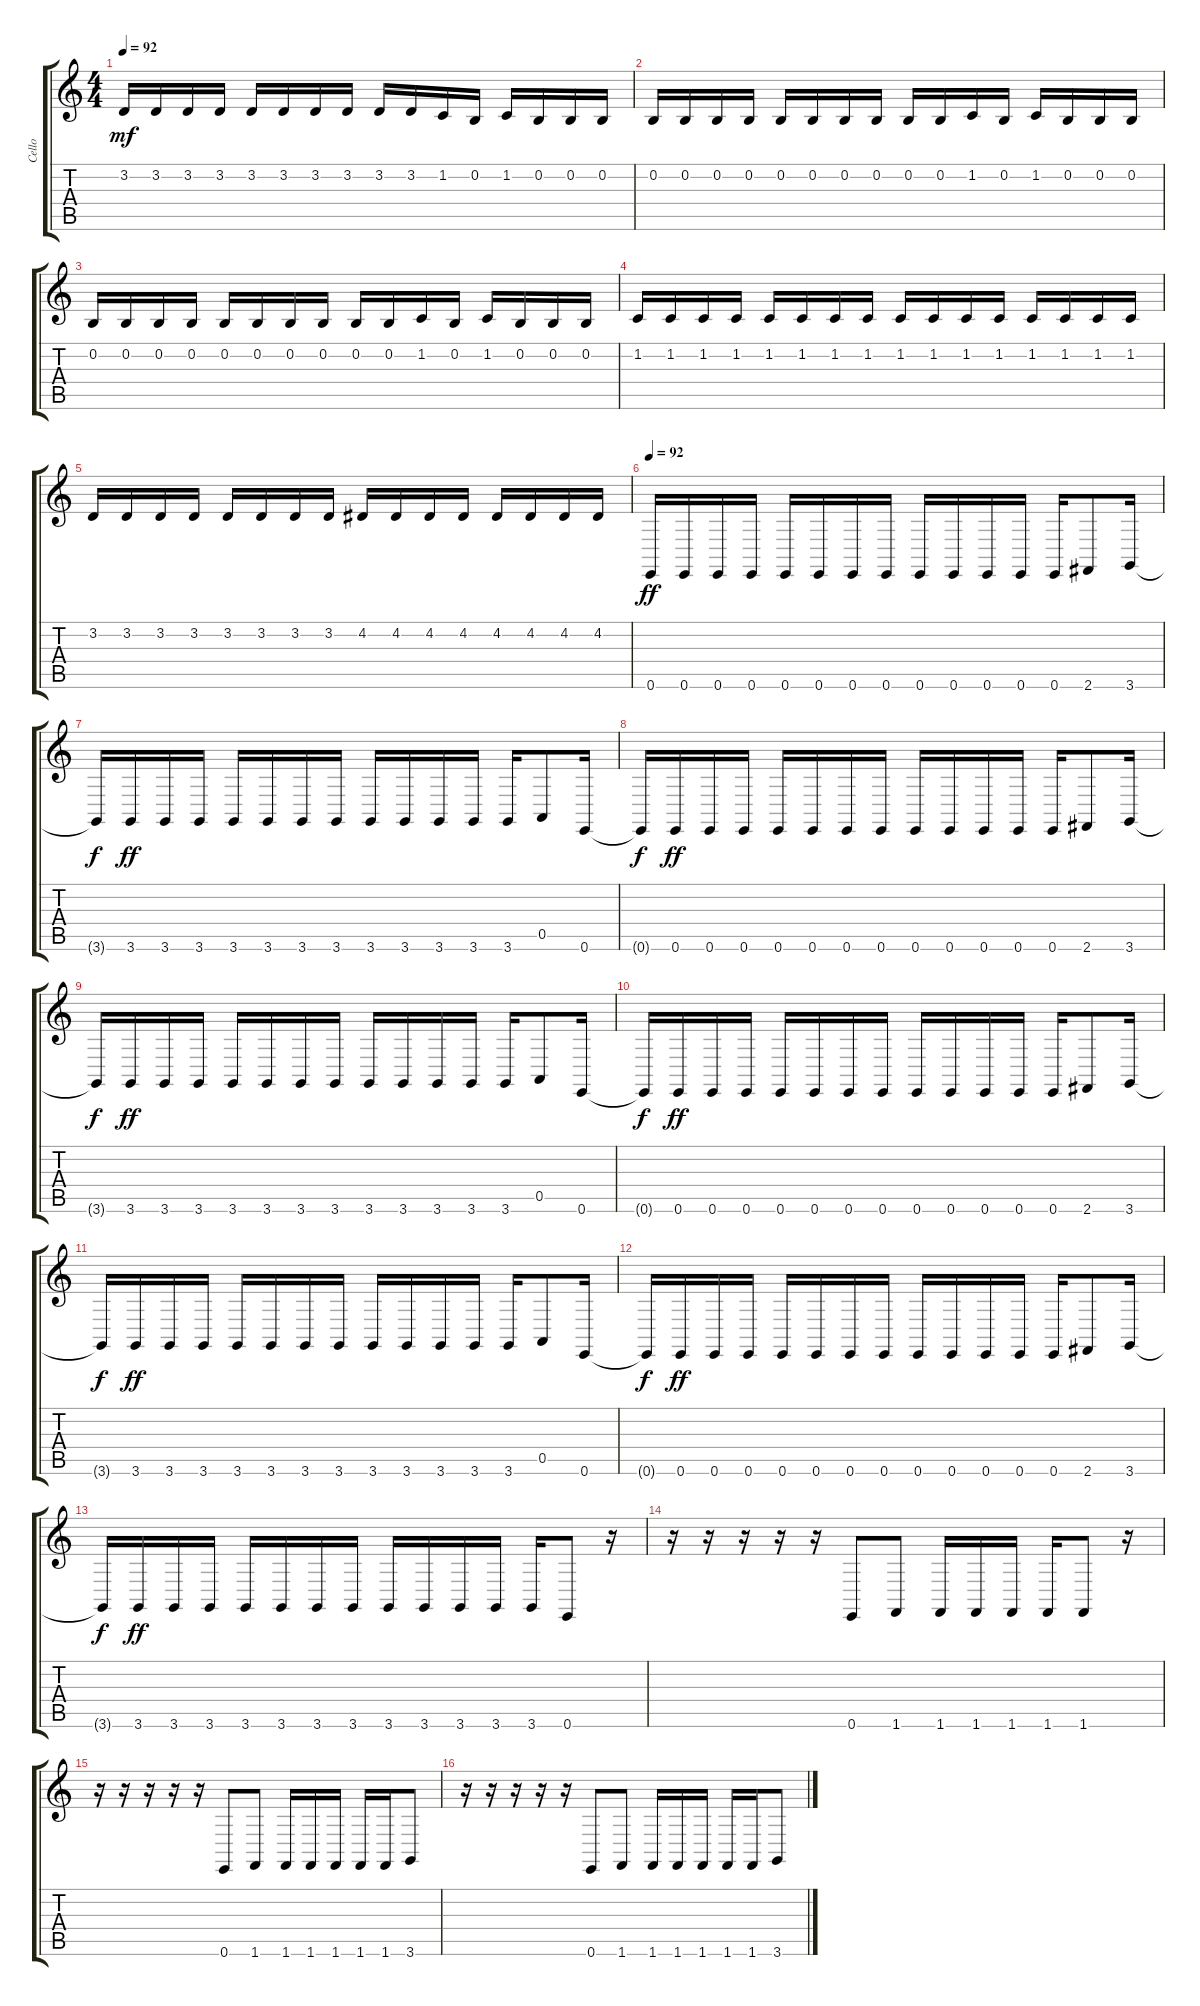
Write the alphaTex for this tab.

\track ("Cello" "Cello") {instrument cello}
\staff {score tabs}
\tuning (E4 B3 G3 D3 A2 E2) {hide}
\ts (4 4)
\tempo 92
\clef g2
\ks c
3.2.16{dy mf} 3.2.16 3.2.16 3.2.16 3.2.16 3.2.16 3.2.16 3.2.16 3.2.16 3.2.16 1.2.16 0.2.16 1.2.16 0.2.16 0.2.16 0.2.16 |
0.2.16 0.2.16 0.2.16 0.2.16 0.2.16 0.2.16 0.2.16 0.2.16 0.2.16 0.2.16 1.2.16 0.2.16 1.2.16 0.2.16 0.2.16 0.2.16 |
0.2.16 0.2.16 0.2.16 0.2.16 0.2.16 0.2.16 0.2.16 0.2.16 0.2.16 0.2.16 1.2.16 0.2.16 1.2.16 0.2.16 0.2.16 0.2.16 |
1.2.16 1.2.16 1.2.16 1.2.16 1.2.16 1.2.16 1.2.16 1.2.16 1.2.16 1.2.16 1.2.16 1.2.16 1.2.16 1.2.16 1.2.16 1.2.16 |
3.2.16 3.2.16 3.2.16 3.2.16 3.2.16 3.2.16 3.2.16 3.2.16 4.2.16 4.2.16 4.2.16 4.2.16 4.2.16 4.2.16 4.2.16 4.2.16 |
\tempo 92
0.6.16{dy ff} 0.6.16 0.6.16 0.6.16 0.6.16 0.6.16 0.6.16 0.6.16 0.6.16 0.6.16 0.6.16 0.6.16 0.6.16 2.6.8 3.6.16 |
3.6{t}.16{dy f} 3.6.16{dy ff} 3.6.16 3.6.16 3.6.16 3.6.16 3.6.16 3.6.16 3.6.16 3.6.16 3.6.16 3.6.16 3.6.16 0.5.8 0.6.16 |
0.6{t}.16{dy f} 0.6.16{dy ff} 0.6.16 0.6.16 0.6.16 0.6.16 0.6.16 0.6.16 0.6.16 0.6.16 0.6.16 0.6.16 0.6.16 2.6.8 3.6.16 |
3.6{t}.16{dy f} 3.6.16{dy ff} 3.6.16 3.6.16 3.6.16 3.6.16 3.6.16 3.6.16 3.6.16 3.6.16 3.6.16 3.6.16 3.6.16 0.5.8 0.6.16 |
0.6{t}.16{dy f} 0.6.16{dy ff} 0.6.16 0.6.16 0.6.16 0.6.16 0.6.16 0.6.16 0.6.16 0.6.16 0.6.16 0.6.16 0.6.16 2.6.8 3.6.16 |
3.6{t}.16{dy f} 3.6.16{dy ff} 3.6.16 3.6.16 3.6.16 3.6.16 3.6.16 3.6.16 3.6.16 3.6.16 3.6.16 3.6.16 3.6.16 0.5.8 0.6.16 |
0.6{t}.16{dy f} 0.6.16{dy ff} 0.6.16 0.6.16 0.6.16 0.6.16 0.6.16 0.6.16 0.6.16 0.6.16 0.6.16 0.6.16 0.6.16 2.6.8 3.6.16 |
3.6{t}.16{dy f} 3.6.16{dy ff} 3.6.16 3.6.16 3.6.16 3.6.16 3.6.16 3.6.16 3.6.16 3.6.16 3.6.16 3.6.16 3.6.16 0.6.8 r.16 |
r.16 r.16 r.16 r.16 r.16 0.6.8 1.6.8 1.6.16 1.6.16 1.6.16 1.6.16 1.6.8 r.16 |
r.16 r.16 r.16 r.16 r.16 0.6.8 1.6.8 1.6.16 1.6.16 1.6.16 1.6.16 1.6.16 3.6.8 |
r.16 r.16 r.16 r.16 r.16 0.6.8 1.6.8 1.6.16 1.6.16 1.6.16 1.6.16 1.6.16 3.6.8
